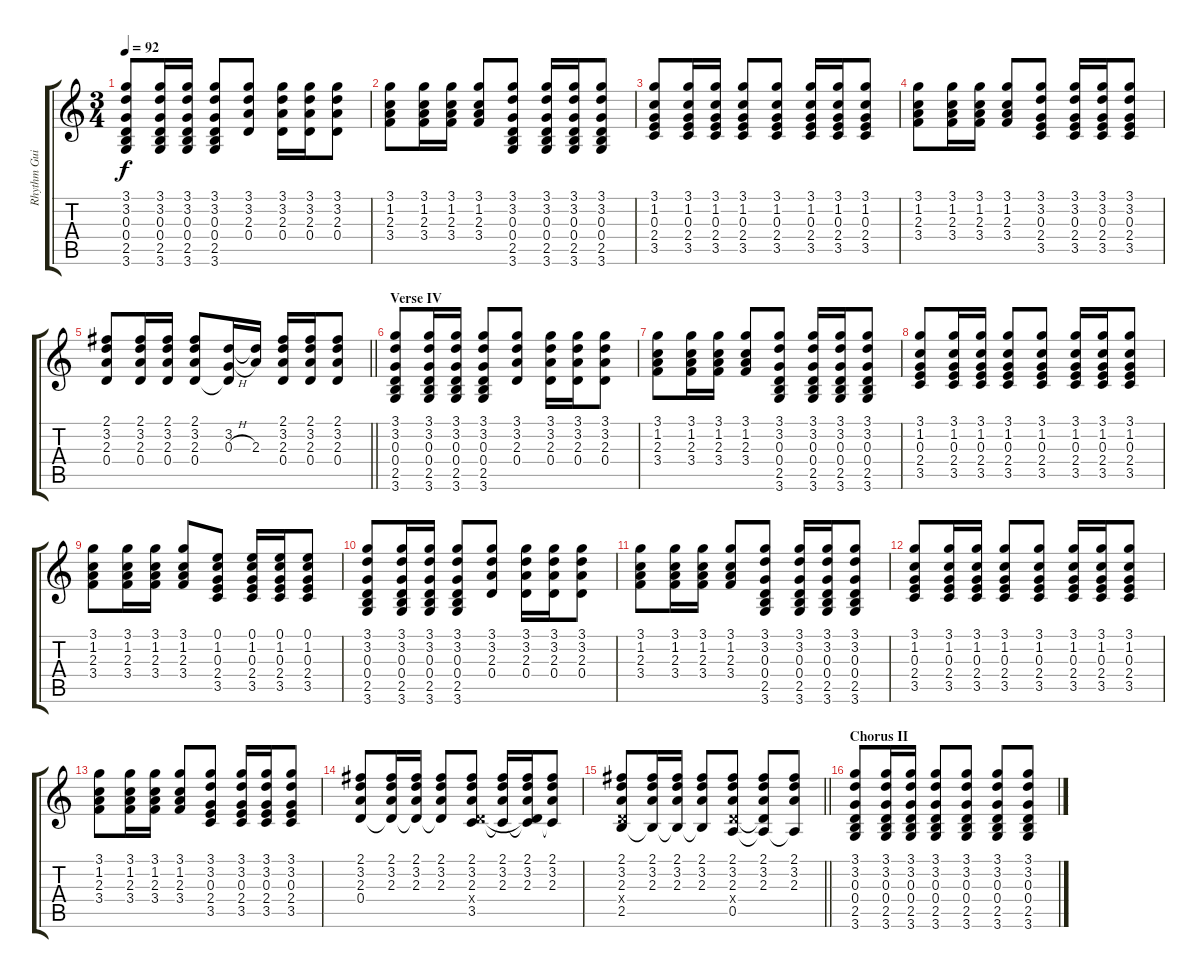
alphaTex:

\track ("Rhythm Guitar" "Rhythm Gui") {instrument acousticguitarsteel}
\staff {score tabs}
\tuning (E4 B3 G3 D3 A2 E2) {hide}
\ts (3 4)
\tempo 92
\clef g2
\ks c
(3.1 3.2 0.3 0.4 2.5 3.6).8{dy f} (3.1 3.2 0.3 0.4 2.5 3.6).16 (3.1 3.2 0.3 0.4 2.5 3.6).16 (3.1 3.2 0.3 0.4 2.5 3.6).8 (3.1 3.2 2.3 0.4).8 (3.1 3.2 2.3 0.4).16 (3.1 3.2 2.3 0.4).16 (3.1 3.2 2.3 0.4).8 |
(3.1 1.2 2.3 3.4).8 (3.1 1.2 2.3 3.4).16 (3.1 1.2 2.3 3.4).16 (3.1 1.2 2.3 3.4).8 (3.1 3.2 0.3 0.4 2.5 3.6).8 (3.1 3.2 0.3 0.4 2.5 3.6).16 (3.1 3.2 0.3 0.4 2.5 3.6).16 (3.1 3.2 0.3 0.4 2.5 3.6).8 |
(3.1 1.2 0.3 2.4 3.5).8 (3.1 1.2 0.3 2.4 3.5).16 (3.1 1.2 0.3 2.4 3.5).16 (3.1 1.2 0.3 2.4 3.5).8 (3.1 1.2 0.3 2.4 3.5).8 (3.1 1.2 0.3 2.4 3.5).16 (3.1 1.2 0.3 2.4 3.5).16 (3.1 1.2 0.3 2.4 3.5).8 |
(3.1 1.2 2.3 3.4).8 (3.1 1.2 2.3 3.4).16 (3.1 1.2 2.3 3.4).16 (3.1 1.2 2.3 3.4).8 (3.1 3.2 0.3 2.4 3.5).8 (3.1 3.2 0.3 2.4 3.5).16 (3.1 3.2 0.3 2.4 3.5).16 (3.1 3.2 0.3 2.4 3.5).8 |
\barLineRight lightlight
(2.1 3.2 2.3 0.4).8 (2.1 3.2 2.3 0.4).16 (2.1 3.2 2.3 0.4).16 (2.1 3.2 2.3 0.4).8 (3.2 0.3{h} 0.4{t}).16 (3.2{t} 2.3).16 (2.1 3.2 2.3 0.4).16 (2.1 3.2 2.3 0.4).16 (2.1 3.2 2.3 0.4).8 |
\section ("" "Verse IV")
(3.1 3.2 0.3 0.4 2.5 3.6).8 (3.1 3.2 0.3 0.4 2.5 3.6).16 (3.1 3.2 0.3 0.4 2.5 3.6).16 (3.1 3.2 0.3 0.4 2.5 3.6).8 (3.1 3.2 2.3 0.4).8 (3.1 3.2 2.3 0.4).16 (3.1 3.2 2.3 0.4).16 (3.1 3.2 2.3 0.4).8 |
(3.1 1.2 2.3 3.4).8 (3.1 1.2 2.3 3.4).16 (3.1 1.2 2.3 3.4).16 (3.1 1.2 2.3 3.4).8 (3.1 3.2 0.3 0.4 2.5 3.6).8 (3.1 3.2 0.3 0.4 2.5 3.6).16 (3.1 3.2 0.3 0.4 2.5 3.6).16 (3.1 3.2 0.3 0.4 2.5 3.6).8 |
(3.1 1.2 0.3 2.4 3.5).8 (3.1 1.2 0.3 2.4 3.5).16 (3.1 1.2 0.3 2.4 3.5).16 (3.1 1.2 0.3 2.4 3.5).8 (3.1 1.2 0.3 2.4 3.5).8 (3.1 1.2 0.3 2.4 3.5).16 (3.1 1.2 0.3 2.4 3.5).16 (3.1 1.2 0.3 2.4 3.5).8 |
(3.1 1.2 2.3 3.4).8 (3.1 1.2 2.3 3.4).16 (3.1 1.2 2.3 3.4).16 (3.1 1.2 2.3 3.4).8 (0.1 1.2 0.3 2.4 3.5).8 (0.1 1.2 0.3 2.4 3.5).16 (0.1 1.2 0.3 2.4 3.5).16 (0.1 1.2 0.3 2.4 3.5).8 |
(3.1 3.2 0.3 0.4 2.5 3.6).8 (3.1 3.2 0.3 0.4 2.5 3.6).16 (3.1 3.2 0.3 0.4 2.5 3.6).16 (3.1 3.2 0.3 0.4 2.5 3.6).8 (3.1 3.2 2.3 0.4).8 (3.1 3.2 2.3 0.4).16 (3.1 3.2 2.3 0.4).16 (3.1 3.2 2.3 0.4).8 |
(3.1 1.2 2.3 3.4).8 (3.1 1.2 2.3 3.4).16 (3.1 1.2 2.3 3.4).16 (3.1 1.2 2.3 3.4).8 (3.1 3.2 0.3 0.4 2.5 3.6).8 (3.1 3.2 0.3 0.4 2.5 3.6).16 (3.1 3.2 0.3 0.4 2.5 3.6).16 (3.1 3.2 0.3 0.4 2.5 3.6).8 |
(3.1 1.2 0.3 2.4 3.5).8 (3.1 1.2 0.3 2.4 3.5).16 (3.1 1.2 0.3 2.4 3.5).16 (3.1 1.2 0.3 2.4 3.5).8 (3.1 1.2 0.3 2.4 3.5).8 (3.1 1.2 0.3 2.4 3.5).16 (3.1 1.2 0.3 2.4 3.5).16 (3.1 1.2 0.3 2.4 3.5).8 |
(3.1 1.2 2.3 3.4).8 (3.1 1.2 2.3 3.4).16 (3.1 1.2 2.3 3.4).16 (3.1 1.2 2.3 3.4).8 (3.1 3.2 0.3 2.4 3.5).8 (3.1 3.2 0.3 2.4 3.5).16 (3.1 3.2 0.3 2.4 3.5).16 (3.1 3.2 0.3 2.4 3.5).8 |
(2.1 3.2 2.3 0.4).8 (2.1 3.2 2.3 0.4{t}).16 (2.1 3.2 2.3 0.4{t}).16 (2.1 3.2 2.3 0.4{t}).8 (2.1 3.2 2.3 0.4{x} 3.5).8 (2.1 3.2 2.3 3.5{t}).16 (2.1 3.2 2.3 0.4{t} 3.5{t}).16 (2.1 3.2 2.3 3.5{t}).8 |
\barLineRight lightlight
(2.1 3.2 2.3 0.4{x} 2.5).8 (2.1 3.2 2.3 2.5{t}).16 (2.1 3.2 2.3 2.5{t}).16 (2.1 3.2 2.3 2.5{t}).8 (2.1 3.2 2.3 0.4{x} 0.5).8 (2.1 3.2 2.3 0.4{t} 0.5{t}).8 (2.1 3.2 2.3 0.5{t}).8 |
\section ("" "Chorus II")
(3.1 3.2 0.3 0.4 2.5 3.6).8 (3.1 3.2 0.3 0.4 2.5 3.6).16 (3.1 3.2 0.3 0.4 2.5 3.6).16 (3.1 3.2 0.3 0.4 2.5 3.6).8 (3.1 3.2 0.3 0.4 2.5 3.6).8 (3.1 3.2 0.3 0.4 2.5 3.6).8 (3.1 3.2 0.3 0.4 2.5 3.6).8
